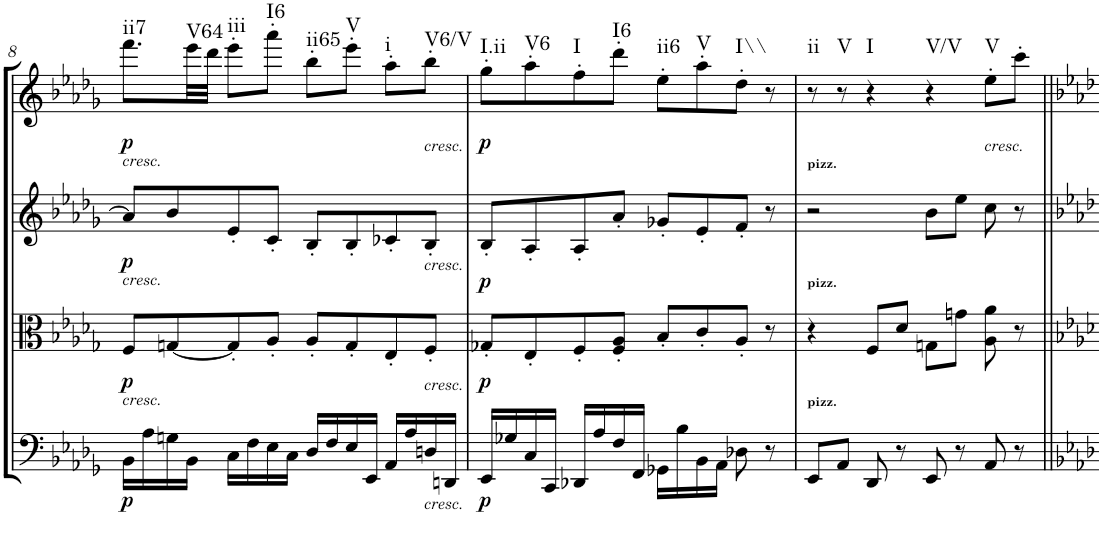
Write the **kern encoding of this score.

**kern	**dynam	**kern	**dynam	**kern	**dynam	**kern	**dynam	**harte
*part4	*part4	*part3	*part3	*part2	*part2	*part1	*part1	*part1
*staff4	*staff4	*staff3	*staff3	*staff2	*staff2	*staff1	*staff1	*
*I"Cello	*	*I"Viola	*	*I"2nd Violin	*	*I"1st Violin	*	*
*	*	*I'Vla	*	*I'Vln	*	*I'Vln	*	*
!!LO:PB:g=z
*clefF4	*	*clefC3	*	*clefG2	*	*clefG2	*	*
*k[b-e-a-d-g-]	*	*k[b-e-a-d-g-]	*	*k[b-e-a-d-g-]	*	*k[b-e-a-d-g-]	*	*
*D-:	*	*D-:	*	*D-:	*	*D-:	*	*
*M4/4	*	*M4/4	*	*M4/4	*	*M4/4	*	*
*met(c)	*	*met(c)	*	*met(c)	*	*met(c)	*	*
=8	=8	=8	=8	=8	=8	=8	=8	=8
!	!	!	!	!LO:TX:a:i:t=cresc.	!	!	!	!
!	!	!LO:TX:a:i:t=cresc.	!	!	!	!	!	!
!LO:TX:a:i:t=cresc.	!	!	!	!	!	!	!	!
!	!LO:DY:b	!	!LO:DY:b	!	!LO:DY:b	!	!LO:DY:b	!LO:H:kt=ii7
16BB-\LL	p	8F/L	p	8a-/L]	p	8.fff\L	p	N
16A-\	.	.	.	.	.	.	.	.
16Gn\	.	[8Gn/	.	8b-/	.	.	.	.
!	!	!	!	!	!	!	!	!LO:H:kt=V64
16BB-\JJ	.	.	.	.	.	32eee-\LL	.	N
.	.	.	.	.	.	32ddd-\JJJ	.	.
!	!	!	!	!	!	!	!	!LO:H:kt=iii
16C\LL	.	8G'/]	.	8e-'/	.	8eee-'\L	.	N
16F\	.	.	.	.	.	.	.	.
!	!	!	!	!	!	!	!	!LO:H:kt=I6
16E-\	.	8A-'/J	.	8c'/J	.	8aaa-'\J	.	N
16C\JJ	.	.	.	.	.	.	.	.
!	!	!	!	!	!	!	!	!LO:H:kt=ii65
16D-/LL	.	8A-'/L	.	8B-'/L	.	8bb-'\L	.	N
16F/	.	.	.	.	.	.	.	.
!	!	!	!	!	!	!	!	!LO:H:kt=V
16E-/	.	8G'/	.	8B-'/	.	8eee-'\J	.	N
16EE-/JJ	.	.	.	.	.	.	.	.
!	!	!	!	!	!	!	!	!LO:H:kt=i
16AA-/LL	.	8E-'/	.	8c-X'/	.	8aa-'\L	.	N
16A-/	.	.	.	.	.	.	.	.
!	!	!	!	!	!	!LO:TX:b:i:t=cresc.	!	!
!	!	!	!	!LO:TX:b:i:t=cresc.	!	!	!	!
!	!	!LO:TX:b:i:t=cresc.	!	!	!	!	!	!
!LO:TX:b:i:t=cresc.	!	!	!	!	!	!	!	!LO:H:kt=V6/V
16Dn/	.	8F'/J	.	8B-'/J	.	8bb-'\J	.	N
16DDn/JJ	.	.	.	.	.	.	.	.
=9	=9	=9	=9	=9	=9	=9	=9	=9
!	!LO:DY:b	!	!LO:DY:b	!	!	!	!	!
!	!	!	!LO:DY:n=1:a	!	!	!	!LO:DY:b	!LO:H:kt=I.ii
16EE-/LL	p	8G-X'/L	p p	8B-'/L	.	8gg-'\L	p	N
16G-X/	.	.	.	.	.	.	.	.
!	!	!	!	!	!	!	!	!LO:H:kt=V6
16C/	.	8E-'/	.	8A-'/	.	8aa-'\	.	N
16CC/JJ	.	.	.	.	.	.	.	.
!	!	!	!	!	!	!	!	!LO:H:kt=I
16DD-X/LL	.	8F'/	.	8A-'/	.	8ff'\	.	N
16A-/	.	.	.	.	.	.	.	.
!	!	!	!	!	!	!	!	!LO:H:kt=I6
16F/	.	8F/' 8A-/'J	.	8a-'/J	.	8ddd-'\J	.	N
16FF/JJ	.	.	.	.	.	.	.	.
!	!	!	!	!	!	!	!	!LO:H:kt=ii6
16GG-X\LL	.	8B-'/L	.	8g-X'/L	.	8ee-'\L	.	N
16B-\	.	.	.	.	.	.	.	.
!	!	!	!	!	!	!	!	!LO:H:kt=V
16BB-\	.	8c'/	.	8e-'/	.	8aa-'\	.	N
16AA-\JJ	.	.	.	.	.	.	.	.
!	!	!	!	!	!	!	!	!LO:H:kt=I\\
8D-X\	.	8A-'/J	.	8f'/J	.	8dd-'\J	.	N
8r	.	8r	.	8r	.	8r	.	.
=10	=10	=10	=10	=10	=10	=10	=10	=10
!	!	!	!	!LO:TX:a:B:t=pizz.	!	!	!	!
!	!	!LO:TX:a:B:t=pizz.	!	!	!	!	!	!
!LO:TX:a:B:t=pizz.	!	!	!	!	!	!	!	!LO:H:kt=ii
8EE-/L	.	4r	.	2r	.	8r	.	N
!	!	!	!	!	!	!	!	!LO:H:kt=V
8AA-/J	.	.	.	.	.	8r	.	N
!	!	!	!	!	!	!	!	!LO:H:kt=I
8DD-/	.	8F/L	.	.	.	4r	.	N
8r	.	8d-/J	.	.	.	.	.	.
!	!	!	!	!	!	!	!	!LO:H:kt=V/V
8EE-/	.	8Gn\L	.	8b-\L	.	4r	.	N
8r	.	8gn\J	.	8ee-\J	.	.	.	.
!	!	!	!	!	!	!LO:TX:b:i:t=cresc.	!	!LO:H:kt=V
8AA-/	.	8A-\ 8a-\	.	8cc\	.	8ee-'\L	.	N
8r	.	8r	.	8r	.	8ccc'\J	.	.
=||	=||	=||	=||	=||	=||	=||	=||	=||
*-	*-	*-	*-	*-	*-	*-	*-	*-
